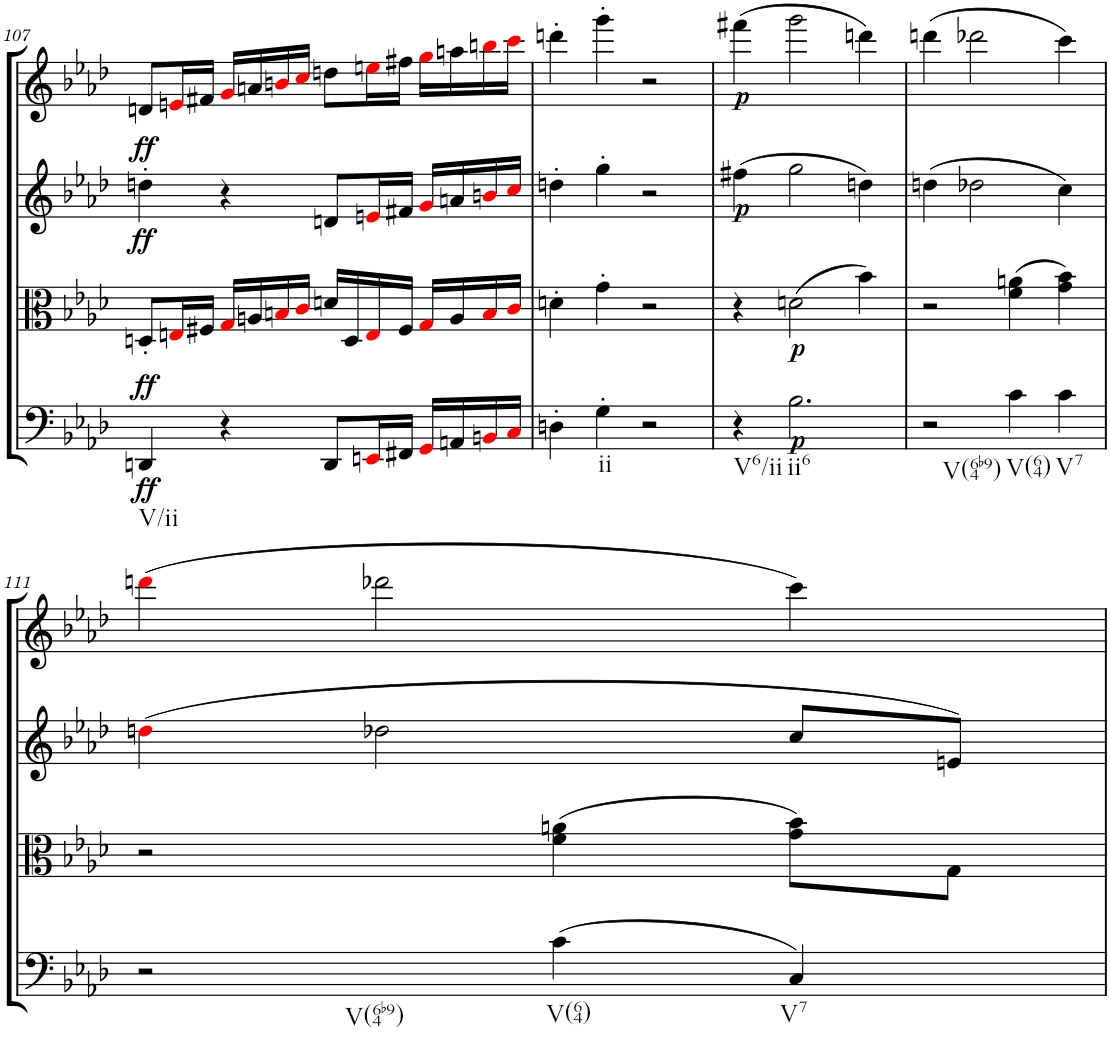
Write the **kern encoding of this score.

**kern	**dynam	**kern	**dynam	**kern	**dynam	**kern	**dynam
*part4	*part4	*part3	*part3	*part2	*part2	*part1	*part1
*staff4	*staff4	*staff3	*staff3	*staff2	*staff2	*staff1	*staff1
*I"Cello	*	*I"Viola	*	*I"2nd Violin	*	*I"1st Violin	*
*	*	*I'Vla	*	*I'Vln	*	*I'Vln	*
!!LO:PB:g=z
*clefF4	*	*clefC3	*	*clefG2	*	*clefG2	*
*k[b-e-a-d-]	*	*k[b-e-a-d-]	*	*k[b-e-a-d-]	*	*k[b-e-a-d-]	*
*M4/4	*	*M4/4	*	*M4/4	*	*M4/4	*
*met(c)	*	*met(c)	*	*met(c)	*	*met(c)	*
=107	=107	=107	=107	=107	=107	=107	=107
!LO:TX:b:t=V/ii	!	!	!	!	!	!	!
!	!LO:DY:b	!	!	!	!	!	!
!	!LO:DY:n=1:a	!	!	!	!LO:DY:a	!	!
!	!	!	!	!	!LO:DY:n=1:b	!	!
4DDn/	ff ff	8Dn'/L	.	4ddn'\	ff ff	8dn/L	.
.	.	16Eni/L	.	.	.	16eni/L	.
.	.	16F#X/JJ	.	.	.	16f#X/JJ	.
4r	.	16Gi/LL	.	4r	.	16gi/LL	.
.	.	16An/	.	.	.	16an/	.
.	.	16Bni/	.	.	.	16bni/	.
.	.	16ci/JJ	.	.	.	16cci/JJ	.
8DD/L	.	16dn/LL	.	8dn/L	.	8ddn\L	.
.	.	16D/	.	.	.	.	.
16EEni/L	.	16Ei/	.	16eni/L	.	16eeni\L	.
16FF#X/JJ	.	16F#/JJ	.	16f#X/JJ	.	16ff#X\JJ	.
16GGi/LL	.	16Gi/LL	.	16gi/LL	.	16ggi\LL	.
16AAn/	.	16A/	.	16an/	.	16aan\	.
16BBni/	.	16Bi/	.	16bni/	.	16bbni\	.
16Ci/JJ	.	16ci/JJ	.	16cci/JJ	.	16ccci\JJ	.
=108	=108	=108	=108	=108	=108	=108	=108
4Dn'\	.	4dn'\	.	4ddn'\	.	4dddn'\	.
!LO:TX:b:t=ii	!	!	!	!	!	!	!
4G'\	.	4g'\	.	4gg'\	.	4ggg'\	.
2r	.	2r	.	2r	.	2r	.
=109	=109	=109	=109	=109	=109	=109	=109
!LO:TX:b:t=V6/ii	!	!	!	!	!	!	!
!	!	!	!	!	!LO:DY:a	!	!LO:DY:a
4r	.	4r	.	(4ff#X\	p	(4fff#X\	p
!LO:TX:b:t=ii6	!	!	!	!	!	!	!
!	!LO:DY:a	!	!LO:DY:b	!	!	!	!
2.B-\	p	(2dn\	p	2gg\	.	2ggg\	.
.	.	4b-\)	.	4ddn\)	.	4dddn\)	.
=110	=110	=110	=110	=110	=110	=110	=110
!LO:TX:b:t=V(64b9)	!	!	!	!	!	!	!
2r	.	2r	.	(4ddn\	.	(4dddn\	.
.	.	.	.	2dd-X\	.	2ddd-X\	.
!LO:TX:b:t=V(64)	!	!	!	!	!	!	!
4c\	.	(4f\ 4an\	.	.	.	.	.
!LO:TX:b:t=V7	!	!	!	!	!	!	!
4c\	.	4g\ 4b-\)	.	4cc\)	.	4ccc\)	.
!!LO:LB:g=z
=111	=111	=111	=111	=111	=111	=111	=111
!LO:TX:b:t=V(64b9)	!	!	!	!	!	!	!
2r	.	2r	.	(4ddni\	.	(4dddni\	.
.	.	.	.	2dd-X\	.	2ddd-X\	.
!LO:TX:b:t=V(64)	!	!	!	!	!	!	!
(4c\	.	(4f\ 4an\	.	.	.	.	.
!LO:TX:b:t=V7	!	!	!	!	!	!	!
4C/)	.	8g\ 8b-\L)	.	8cc/L	.	4ccc\)	.
.	.	8G\J	.	8en/J)	.	.	.
=	=	=	=	=	=	=	=
*-	*-	*-	*-	*-	*-	*-	*-
